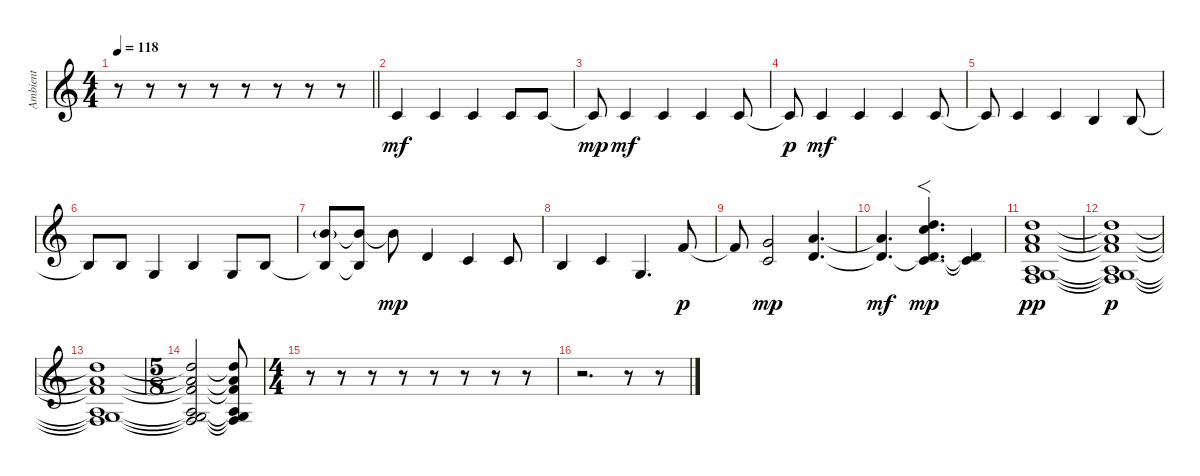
\track ("Ambient" "Ambient") {instrument fx6goblins}
\staff {score}
\tuning (E4 B3 G3 D3 A2 E2) {hide}
\ts (4 4)
\tempo 118
\clef g2
\barLineRight lightlight
\ks c
r.8{dy p} r.8 r.8 r.8 r.8 r.8 r.8 r.8 |
5.3.4{dy mf} 5.3.4 5.3.4 5.3.8 5.3.8 |
5.3{t}.8{dy mp} 5.3.4{dy mf} 5.3.4 5.3.4 5.3.8 |
5.3{t}.8{dy p} 5.3.4{dy mf} 5.3.4 5.3.4 5.3.8 |
5.3{t}.8 5.3.4 5.3.4 4.3.4 4.3.8 |
4.3{t}.8 4.3.8 0.3.4 4.3.4 0.3.8 4.3.8 |
(7.1{g} 4.3{t}).8 (7.1{t} 4.3{t}).8 7.1{t}.8{dy mp} 7.3.4 5.3.4 5.3.8 |
4.3.4 5.3.4 0.3.4{d} 6.2.8{dy p} |
6.2{t}.8 (8.2 5.3).2{dy mp} (10.2 7.3).4{d} |
(10.2{t} 7.3{t}).4{d dy mf} (8.1 15.2 7.3{t} 10.4).4{f d dy mp} (7.3{t} 10.4{t}).4 |
(10.1 10.2 10.3 7.4 8.5 15.6).1{dy pp} |
(10.1{t} 10.2{t} 10.3{t} 7.4{t} 8.5{t} 15.6{t}).1{dy p} |
(10.1{t} 10.2{t} 10.3{t} 7.4{t} 8.5{t} 15.6{t}).1 |
\ts (5 8)
(10.1{t} 10.2{t} 10.3{t} 7.4{t} 8.5{t} 15.6{t}).2 (10.1{t} 10.2{t} 10.3{t} 7.4{t} 8.5{t} 15.6{t}).8 |
\ts (4 4)
r.8 r.8 r.8 r.8 r.8 r.8 r.8 r.8 |
r.2{d} r.8 r.8
